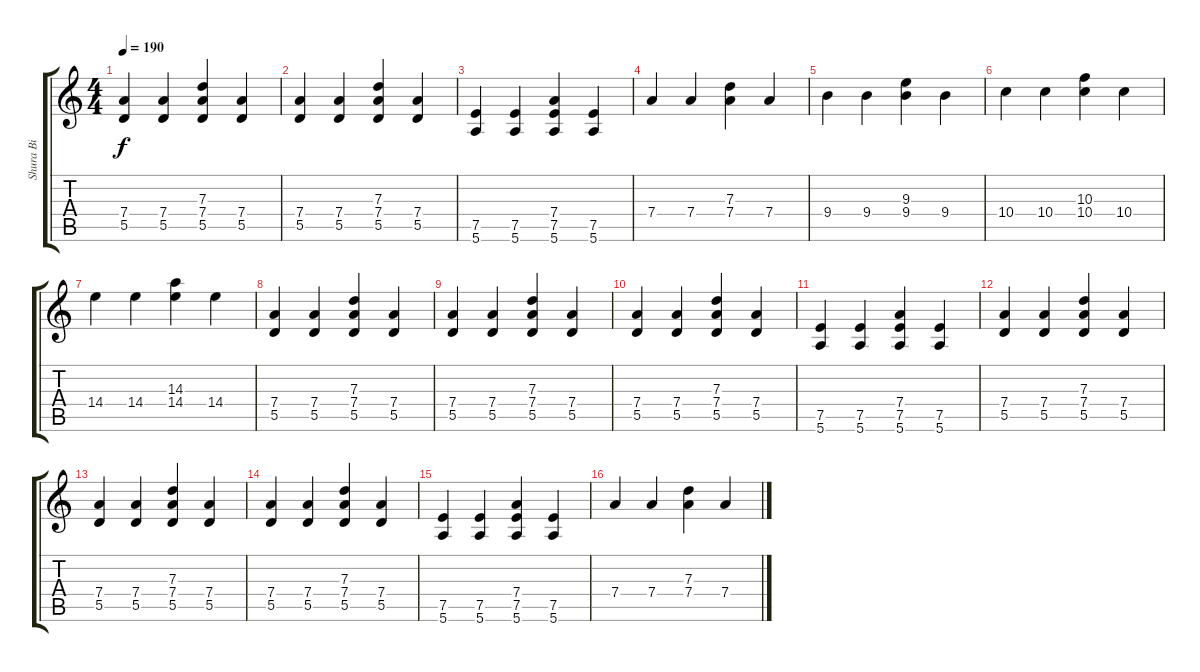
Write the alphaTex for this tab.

\track ("Shura Bi" "Shura Bi") {instrument distortionguitar}
\staff {score tabs}
\tuning (E4 B3 G3 D3 A2 E2) {hide}
\ts (4 4)
\tempo 190
\clef g2
\ks c
(7.4 5.5).4{dy f} (7.4 5.5).4 (7.3 7.4 5.5).4 (7.4 5.5).4 |
(7.4 5.5).4 (7.4 5.5).4 (7.3 7.4 5.5).4 (7.4 5.5).4 |
(7.5 5.6).4 (7.5 5.6).4 (7.4 7.5 5.6).4 (7.5 5.6).4 |
7.4.4{volume 13} 7.4.4 (7.3 7.4).4 7.4.4 |
9.4.4 9.4.4 (9.3 9.4).4 9.4.4 |
10.4.4 10.4.4 (10.3 10.4).4 10.4.4 |
14.4.4 14.4.4 (14.3 14.4).4 14.4.4 |
(7.4 5.5).4 (7.4 5.5).4 (7.3 7.4 5.5).4 (7.4 5.5).4 |
(7.4 5.5).4 (7.4 5.5).4 (7.3 7.4 5.5).4 (7.4 5.5).4 |
(7.4 5.5).4 (7.4 5.5).4 (7.3 7.4 5.5).4 (7.4 5.5).4 |
(7.5 5.6).4 (7.5 5.6).4 (7.4 7.5 5.6).4 (7.5 5.6).4 |
(7.4 5.5).4 (7.4 5.5).4 (7.3 7.4 5.5).4 (7.4 5.5).4 |
(7.4 5.5).4 (7.4 5.5).4 (7.3 7.4 5.5).4 (7.4 5.5).4 |
(7.4 5.5).4 (7.4 5.5).4 (7.3 7.4 5.5).4 (7.4 5.5).4 |
(7.5 5.6).4 (7.5 5.6).4 (7.4 7.5 5.6).4 (7.5 5.6).4 |
7.4.4{volume 13} 7.4.4 (7.3 7.4).4 7.4.4
